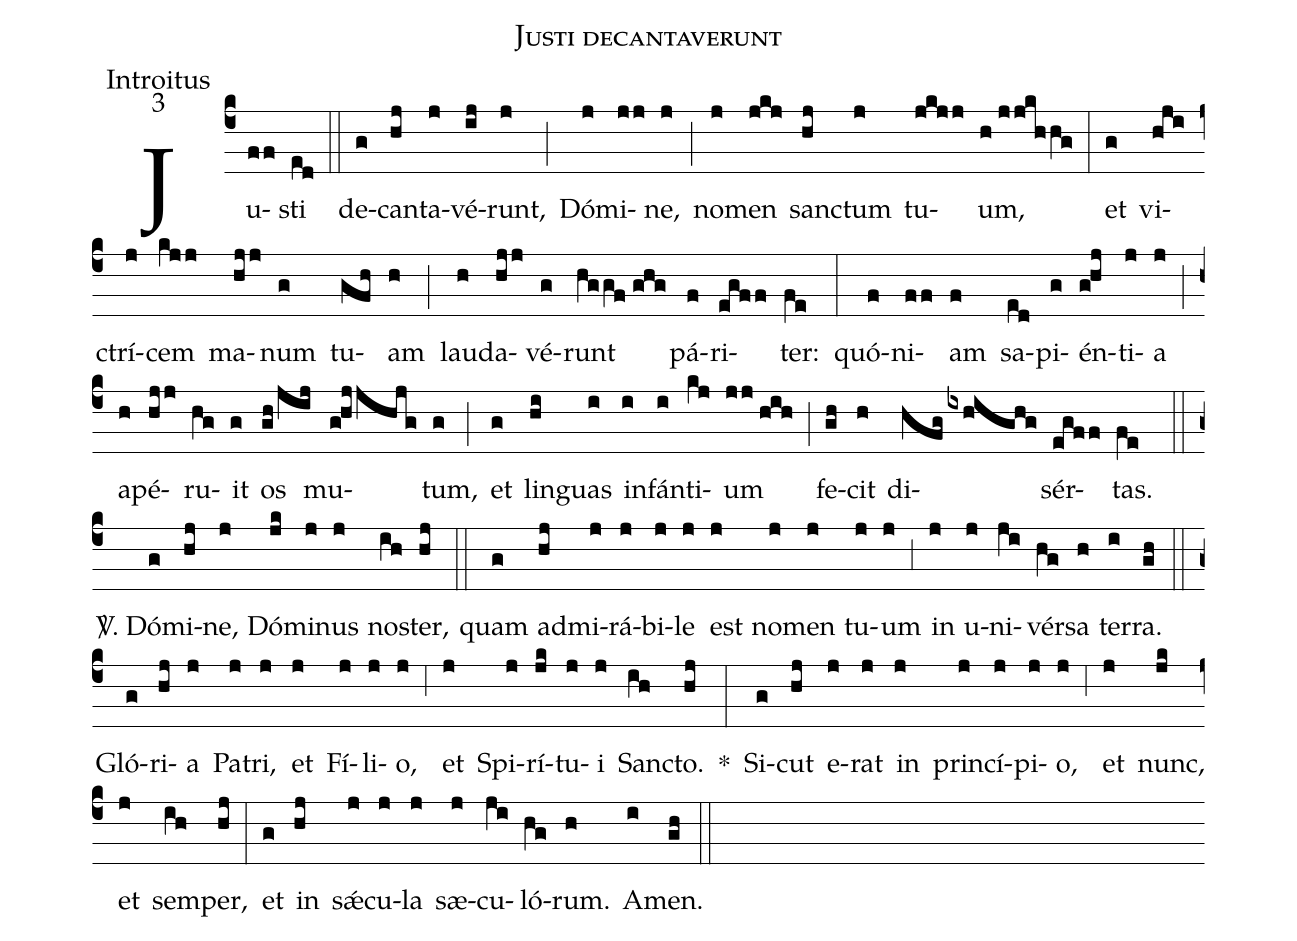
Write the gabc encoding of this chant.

name:Justi decantaverunt;
office-part:Introitus;
mode:3;
%%
(c4) Ju(ff)sti(ed) (::)
de(g)can(hj)ta(j)vé(ij)runt,(j) (;) Dó(j)mi(jj)ne,(j) (;) no(j)men(jkj) san(hj)ctum(j) tu(jkjj)um,(h//jjkhhg) (:)
et(g) vi(hji)ctrí(j)cem(kjj) ma(hjj)num(g) tu(gfh)am(h) (;) lau(h)da(hjj)vé(g)runt(hggf//ghg) pá(f)ri(egff)ter:(fe) (:)
quó(f)ni(ff)am(f) sa(ed)pi(g)én(g!hj)ti(j)a(j) (;) a(h)pé(hjj)ru(hg)it(g) os(gh/jij) mu(g!hjjhjg)tum,(g) (;) et(g) lin(hi)guas(i) in(i)fán(i)ti(kj)um(jj//hih) (;) fe(gh)cit(h) di(hfg/ixhighg)sér(egff)tas.(fe) (::)

<sp>V/</sp>. Dó(g)mi(hj)ne,(j) Dó(jk)mi(j)nus(j) no(ih)ster,(hj) (::)
quam(g) ad(hj)mi(j)rá(j)bi(j)le(j) est(j) no(j)men(j) tu(j)um(j) (,3) in(j) u(j)ni(ji)vér(hg)sa(h) ter(i)ra.(gh) (::)
Gló(g)ri(hj)a(j) Pa(j)tri,(j) et(j) Fí(j)li(j)o,(j) (,6) et(j) Spi(j)rí(jk)tu(j)i(j) San(ih)cto.(hj) *(:)
Si(g)cut(hj) e(j)rat(j) in(j) prin(j)cí(j)pi(j)o,(j) (,6) et(j) nunc,(jk) et(j) sem(ih)per,(hj) (:) et(g) in(hj) s{<sp>'æ</sp>}(j)cu(j)la(j) sæ(j)cu(ji)ló(hg)rum.(h) A(i)men.(gh) (::)
